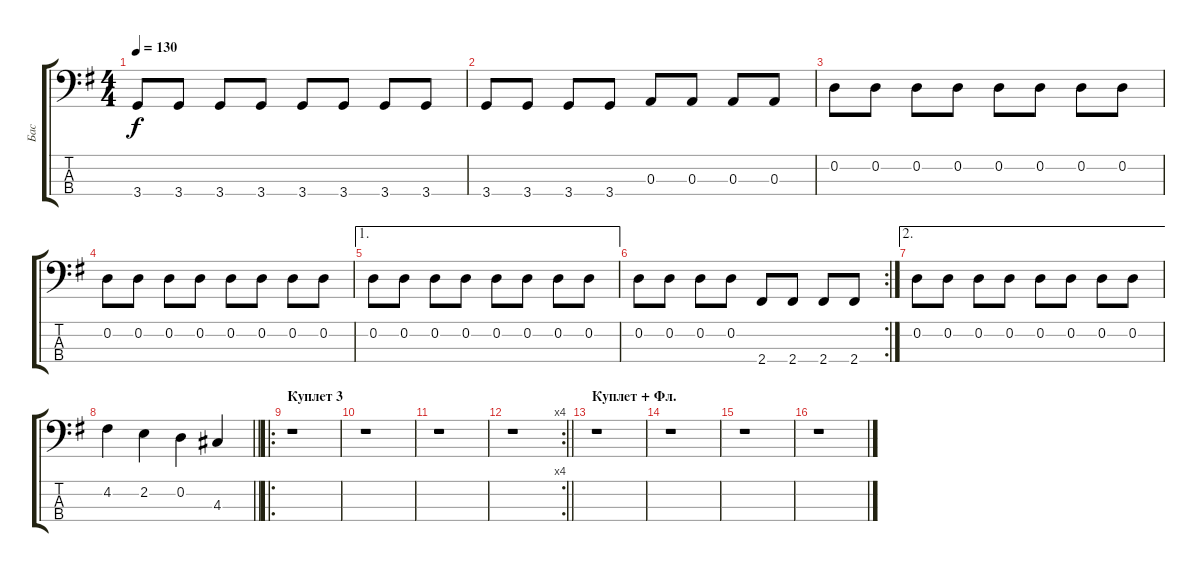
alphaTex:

\track ("Бас" "Бас") {instrument electricbassfinger}
\staff {score tabs}
\tuning (G2 D2 A1 E1) {hide}
\ts (4 4)
\tempo 130
\clef f4
\ks eminor
3.4.8{dy f} 3.4.8 3.4.8 3.4.8 3.4.8 3.4.8 3.4.8 3.4.8 |
3.4.8 3.4.8 3.4.8 3.4.8 0.3.8 0.3.8 0.3.8 0.3.8 |
0.2.8 0.2.8 0.2.8 0.2.8 0.2.8 0.2.8 0.2.8 0.2.8 |
0.2.8 0.2.8 0.2.8 0.2.8 0.2.8 0.2.8 0.2.8 0.2.8 |
\ae 1
0.2.8 0.2.8 0.2.8 0.2.8 0.2.8 0.2.8 0.2.8 0.2.8 |
\rc 2
0.2.8 0.2.8 0.2.8 0.2.8 2.4.8 2.4.8 2.4.8 2.4.8 |
\ae 2
0.2.8 0.2.8 0.2.8 0.2.8 0.2.8 0.2.8 0.2.8 0.2.8 |
\barLineRight lightlight
4.2.4 2.2.4 0.2.4 4.3.4 |
\ro
\section ("" "Куплет 3")
r.1 |
r.1 |
r.1 |
\rc 4
\barLineRight lightlight
r.1 |
\section ("" "Куплет + Фл.")
r.1 |
r.1 |
r.1 |
r.1
